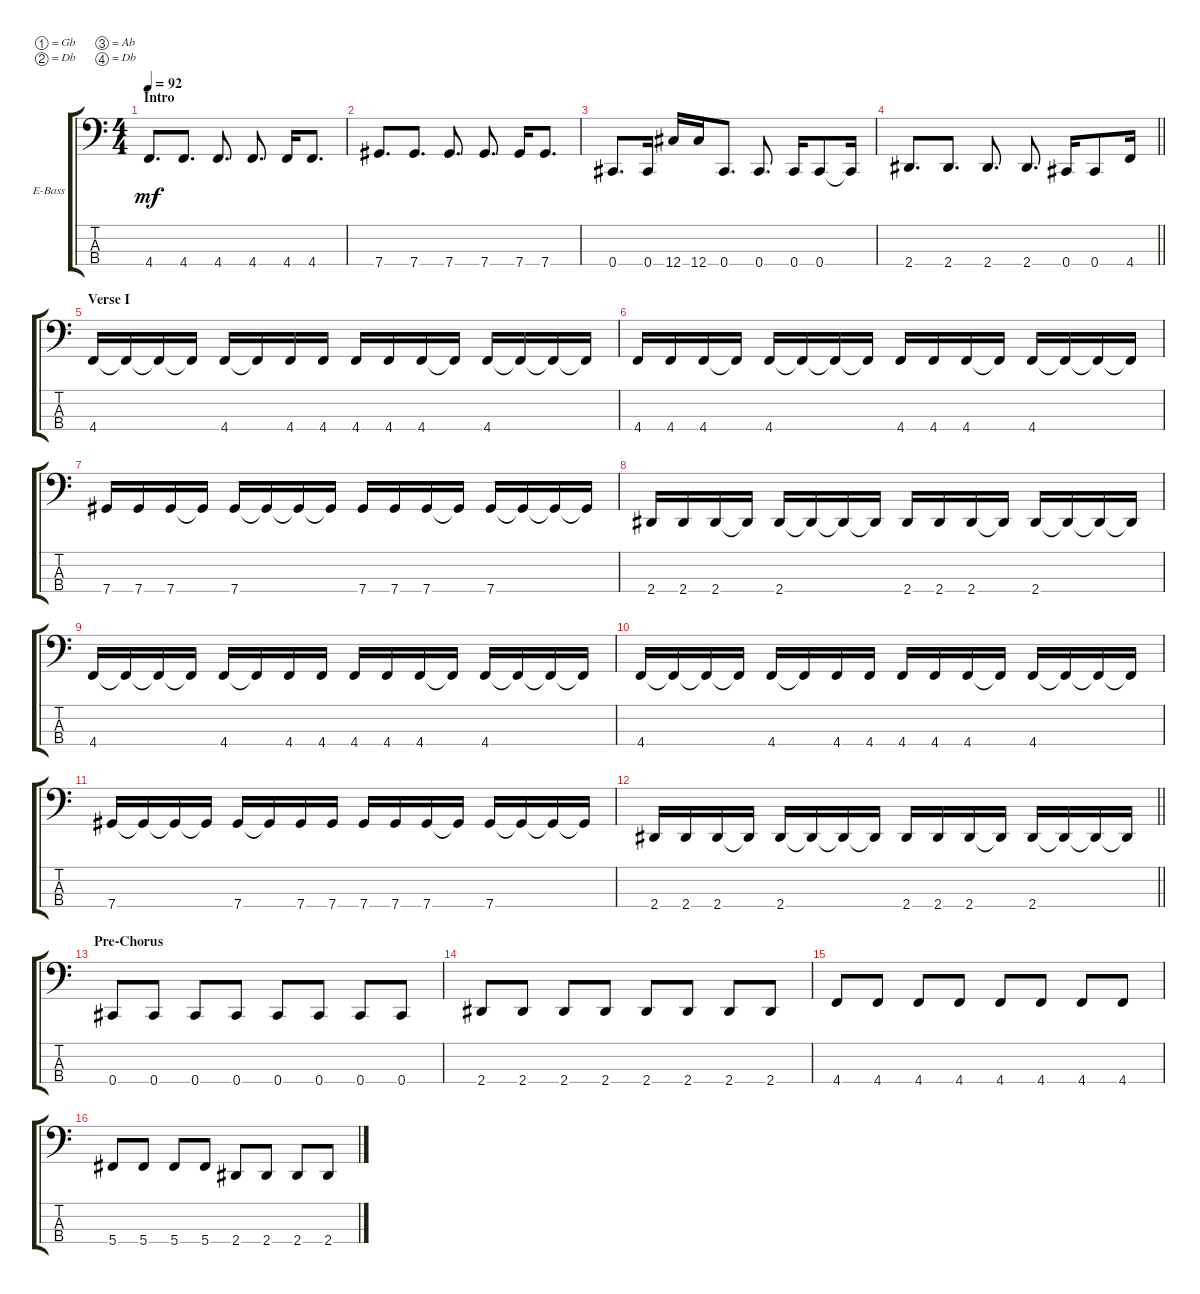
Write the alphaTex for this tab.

\bracketExtendMode groupsimilarinstruments
\firstSystemTrackNameOrientation horizontal
\otherSystemsTrackNameOrientation horizontal
\track ("Electric Bass" "E-Bass") {instrument electricbassfinger}
\staff {score tabs}
\tuning (Gb2 Db2 Ab1 Db1)
\ts (4 4)
\beaming (8 2 2 2 2)
\section ("" "Intro")
\tempo 92
\clef f4
\ks c
4.4.8{d dy mf instrument electricbassfinger} 4.4.8{d} 4.4.8{d} 4.4.8{d} 4.4.16 4.4.8{d} |
7.4.8{d} 7.4.8{d} 7.4.8{d} 7.4.8{d} 7.4.16 7.4.8{d} |
0.4.8{d} 0.4.16 12.4.16 12.4.16 0.4.8{d} 0.4.8{d} 0.4.16 0.4.8 0.4{t}.16 |
\barLineRight lightlight
2.4.8{d} 2.4.8{d} 2.4.8{d} 2.4.8{d} 0.4.16 0.4.8 4.4.16 |
\section ("" "Verse I")
4.4.16 4.4{t}.16 4.4{t}.16 4.4{t}.16 4.4.16 4.4{t}.16 4.4.16 4.4.16 4.4.16 4.4.16 4.4.16 4.4{t}.16 4.4.16 4.4{t}.16 4.4{t}.16 4.4{t}.16 |
4.4.16 4.4.16 4.4.16 4.4{t}.16 4.4.16 4.4{t}.16 4.4{t}.16 4.4{t}.16 4.4.16 4.4.16 4.4.16 4.4{t}.16 4.4.16 4.4{t}.16 4.4{t}.16 4.4{t}.16 |
7.4.16 7.4.16 7.4.16 7.4{t}.16 7.4.16 7.4{t}.16 7.4{t}.16 7.4{t}.16 7.4.16 7.4.16 7.4.16 7.4{t}.16 7.4.16 7.4{t}.16 7.4{t}.16 7.4{t}.16 |
2.4.16 2.4.16 2.4.16 2.4{t}.16 2.4.16 2.4{t}.16 2.4{t}.16 2.4{t}.16 2.4.16 2.4.16 2.4.16 2.4{t}.16 2.4.16 2.4{t}.16 2.4{t}.16 2.4{t}.16 |
4.4.16 4.4{t}.16 4.4{t}.16 4.4{t}.16 4.4.16 4.4{t}.16 4.4.16 4.4.16 4.4.16 4.4.16 4.4.16 4.4{t}.16 4.4.16 4.4{t}.16 4.4{t}.16 4.4{t}.16 |
4.4.16 4.4{t}.16 4.4{t}.16 4.4{t}.16 4.4.16 4.4{t}.16 4.4.16 4.4.16 4.4.16 4.4.16 4.4.16 4.4{t}.16 4.4.16 4.4{t}.16 4.4{t}.16 4.4{t}.16 |
7.4.16 7.4{t}.16 7.4{t}.16 7.4{t}.16 7.4.16 7.4{t}.16 7.4.16 7.4.16 7.4.16 7.4.16 7.4.16 7.4{t}.16 7.4.16 7.4{t}.16 7.4{t}.16 7.4{t}.16 |
\barLineRight lightlight
2.4.16 2.4.16 2.4.16 2.4{t}.16 2.4.16 2.4{t}.16 2.4{t}.16 2.4{t}.16 2.4.16 2.4.16 2.4.16 2.4{t}.16 2.4.16 2.4{t}.16 2.4{t}.16 2.4{t}.16 |
\section ("" "Pre-Chorus")
0.4.8 0.4.8 0.4.8 0.4.8 0.4.8 0.4.8 0.4.8 0.4.8 |
2.4.8 2.4.8 2.4.8 2.4.8 2.4.8 2.4.8 2.4.8 2.4.8 |
4.4.8 4.4.8 4.4.8 4.4.8 4.4.8 4.4.8 4.4.8 4.4.8 |
5.4.8 5.4.8 5.4.8 5.4.8 2.4.8 2.4.8 2.4.8 2.4.8
